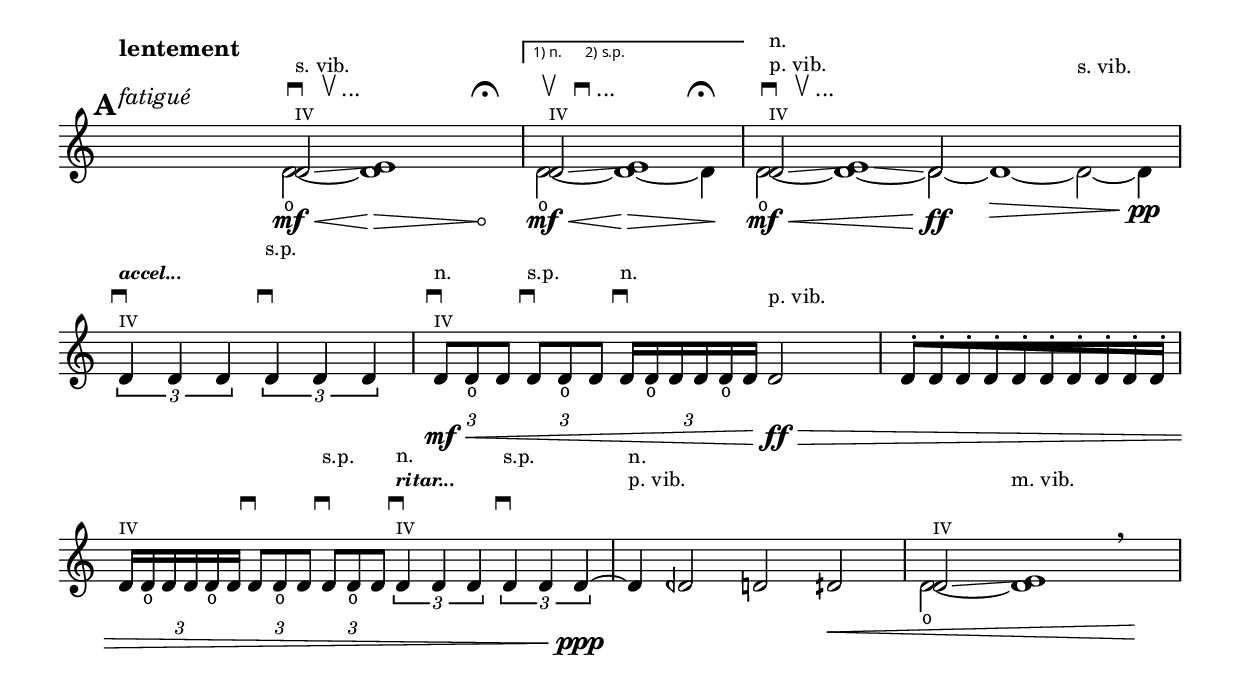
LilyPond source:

\version "2.17.30"

\header {
  lsrtags = "headword"

  texidoc = "
Unfretted headword

"
  doctitle = "Unfretted headword"
}
% #!lilypond lcp-extract.ly -*- coding: utf-8; -*-

%%%
%%% les-cinq-pieds:
%%% extract for the lilypond documentaton project
%%%

%% Title:	Les cinq pieds
%% Composer: 	David Séverin
%% Date:	Juillet 2007
%% Instrument:	Violon Solo
%% Dedication:	A mon épouse Lívia De Souza Vidal
%% Additional:	avec l'aide de Krzysztof Wagenaar

%% Statement:

%% Here by, I, the composer, agree that this extract of my composition
%% be in the public domain and can be part of, used and presented in
%% the LilyPond Documention Project.

%% Statement Date: Octber the 9th, 2008


%%%
%%% Abbreviations
%%%

db         = \markup { \musicglyph #"scripts.downbow" }
dub        = \markup { \line { \musicglyph #"scripts.downbow" " " \musicglyph #"scripts.upbow" } }
dubetc     = \markup { \line { \musicglyph #"scripts.downbow" " " \musicglyph #"scripts.upbow" "..." } }

ub         = \markup { \musicglyph #"scripts.upbow" }
udb        = \markup { \line { \musicglyph #"scripts.upbow" " " \musicglyph #"scripts.downbow" } }
udbetc     = \markup { \line { \musicglyph #"scripts.upbow" " " \musicglyph #"scripts.downbow" "..." } }

accel   = \markup \tiny \italic \bold "accel..."
ritar   = \markup \tiny \italic \bold "ritar..."

ignore     = \override NoteColumn.ignore-collision = ##t


%%
%% Strings
%%

svib           = \markup \small "s. vib."
pvib           = \markup \small "p. vib."
mvib           = \markup \small "m. vib."
sulp           = \markup \small "s.p."
norm           = \markup \small "n."

quatre         = \markup \teeny "IV"


%%
%% Shifting Notes
%%

shift      = \once \override NoteColumn.force-hshift = #0.9
shifta     = \once \override NoteColumn.force-hshift = #1.2
shiftb     = \once \override NoteColumn.force-hshift = #1.4


%%
%% Hairpin
%%

% aniente        = "a niente"
aniente        = \once \override Hairpin.circled-tip = ##t


%%
%% Tuplets
%%

tupletbp       = \once \override Staff.TupletBracket.padding = #2.25


%%
%% Flag [Note Head - Stem]
%%

noflag         = \once \override Flag.style = #'no-flag

%%%
%%% Functions
%%%

#(define-markup-command (colmark layout props args)
  (markup-list?)
  (let ((entries (cons (list '(baseline-skip . 2.3)) props)
       ))
   (interpret-markup layout entries
    (make-column-markup
     (map (lambda (arg)
	   (markup arg))
      (reverse args))))))


%%%
%%% Instruments
%%%

ViolinSolo = \relative c' {

  \voiceOne

  \set Score.markFormatter     =  #format-mark-box-numbers
  \override Score.VoltaBracket.font-name                  = #"sans"
  \override Score.VoltaBracket.extra-offset               = #'(0 . 1)
  \override SpacingSpanner.uniform-stretching         = ##t


  %% Measure 1
  \time 25/8
  \mark \default
  r2 ^\markup \colmark { \italic "fatigué" " " \bold "lentement"} r4 r r8
  <<
    { \shift d2 \glissando ^\markup \colmark { \quatre \dubetc \svib } \shifta e1 } \\
    { d2 \open \mf \< ~ \aniente d1  \! \> r4 r ^\markup \colmark { " " \fermata } \! }
  >>


  %% Measure 2
  \time 7/4
  \set Score.repeatCommands = #'((volta "1) n.      2) s.p."))
  <<
    { \shift d2 \glissando ^\markup \colmark { \quatre \udbetc } \shifta e1 } \\
    { d2 \open \mf \< ~ d1 \! \> ~ d4 ^\markup \colmark { " " \fermata } \! }
  >>
  \set Score.repeatCommands = #'((volta #f))


  %% Measure 3
  \time 15/4
  <<
    { \shift d2 \glissando ^\markup \colmark { \quatre \dubetc \pvib \norm } \shifta e1 \glissando d2 } \\
    { d2 \open \mf \< ~ d1 ~ d2 \ff  ~ d1 \> ~ d2 ^\markup \colmark { " " " " \svib } ~ d4 \pp}
  >>
  \break

  %% Measure 4
  \time 4/4
  \stemUp
  \tupletDown
  \tuplet 3/2 { d4 ^\markup \colmark { \quatre \db \accel } d d }
  \tuplet 3/2 { d4 ^\markup \colmark { " " \db " " \sulp } d d }



  %% Measure 5
  \time 5/4
  \tupletbp \tuplet 3/2 { d8 \mf \< ^\markup \colmark { \quatre \db \norm } d _\open d }
  \tupletbp \tuplet 3/2 { d8 ^\markup \colmark { " " \db \sulp } d _\open d }
  \tupletbp \tuplet 3/2 { d16 ^\markup \colmark { " " \db \norm } d _\open d d d _\open d }
  d2 \ff ^\markup \colmark { " " \pvib } \>


  %% Measure 6
  \time 5/8
  \once \override Beam.grow-direction = #RIGHT  % \featherDurations #(ly:make-moment 2/3)
  { d16 \staccato
    [ d \staccato d \staccato d \staccato d \staccato d \staccato d \staccato d \staccato d \staccato d \staccato]
  }
  \break


  %% Measure 7
  \time 7/4
  \tupletbp \tuplet 3/2 { d16 ^\markup \colmark { \quatre } d _\open d d d _\open d }
  \tupletbp \tuplet 3/2 { d8 ^\markup \colmark { " " \db } d _\open d }
  \tupletbp \tuplet 3/2 { d8 ^\markup \colmark { " " \db " " \sulp } d _\open d }
  \tuplet 3/2 { d4 ^\markup \colmark { \quatre \db \ritar \norm } d d }
  \tuplet 3/2 { d4 ^\markup \colmark { " " \db " " \sulp } d d \ppp ~ }


  %% Measure 8
  d4 ^\markup \colmark { " " " " \pvib \norm }
  deh2 d dih \<


  %% Measure 9
  <<
    { \shift d2 \glissando ^\markup \colmark { \quatre } \shifta e1 } \\
    { d2 \open ~ d1  ^\markup \colmark { " " " " \mvib } }
  >>
  \breathe r4 \!

}


%%%
%%% Score
%%%

\score {

  <<
    \relative c' <<
      \new Staff \ViolinSolo
    >>

    \hide Score.Rest
    \set Score.defaultBarType          = "-"
  >>

  \layout  {
    indent       = 0.0
    \context {
      \Staff
      \remove "Time_signature_engraver"
    }
    \context {
      \Score
      \remove "Bar_number_engraver"
    }
  }
}
